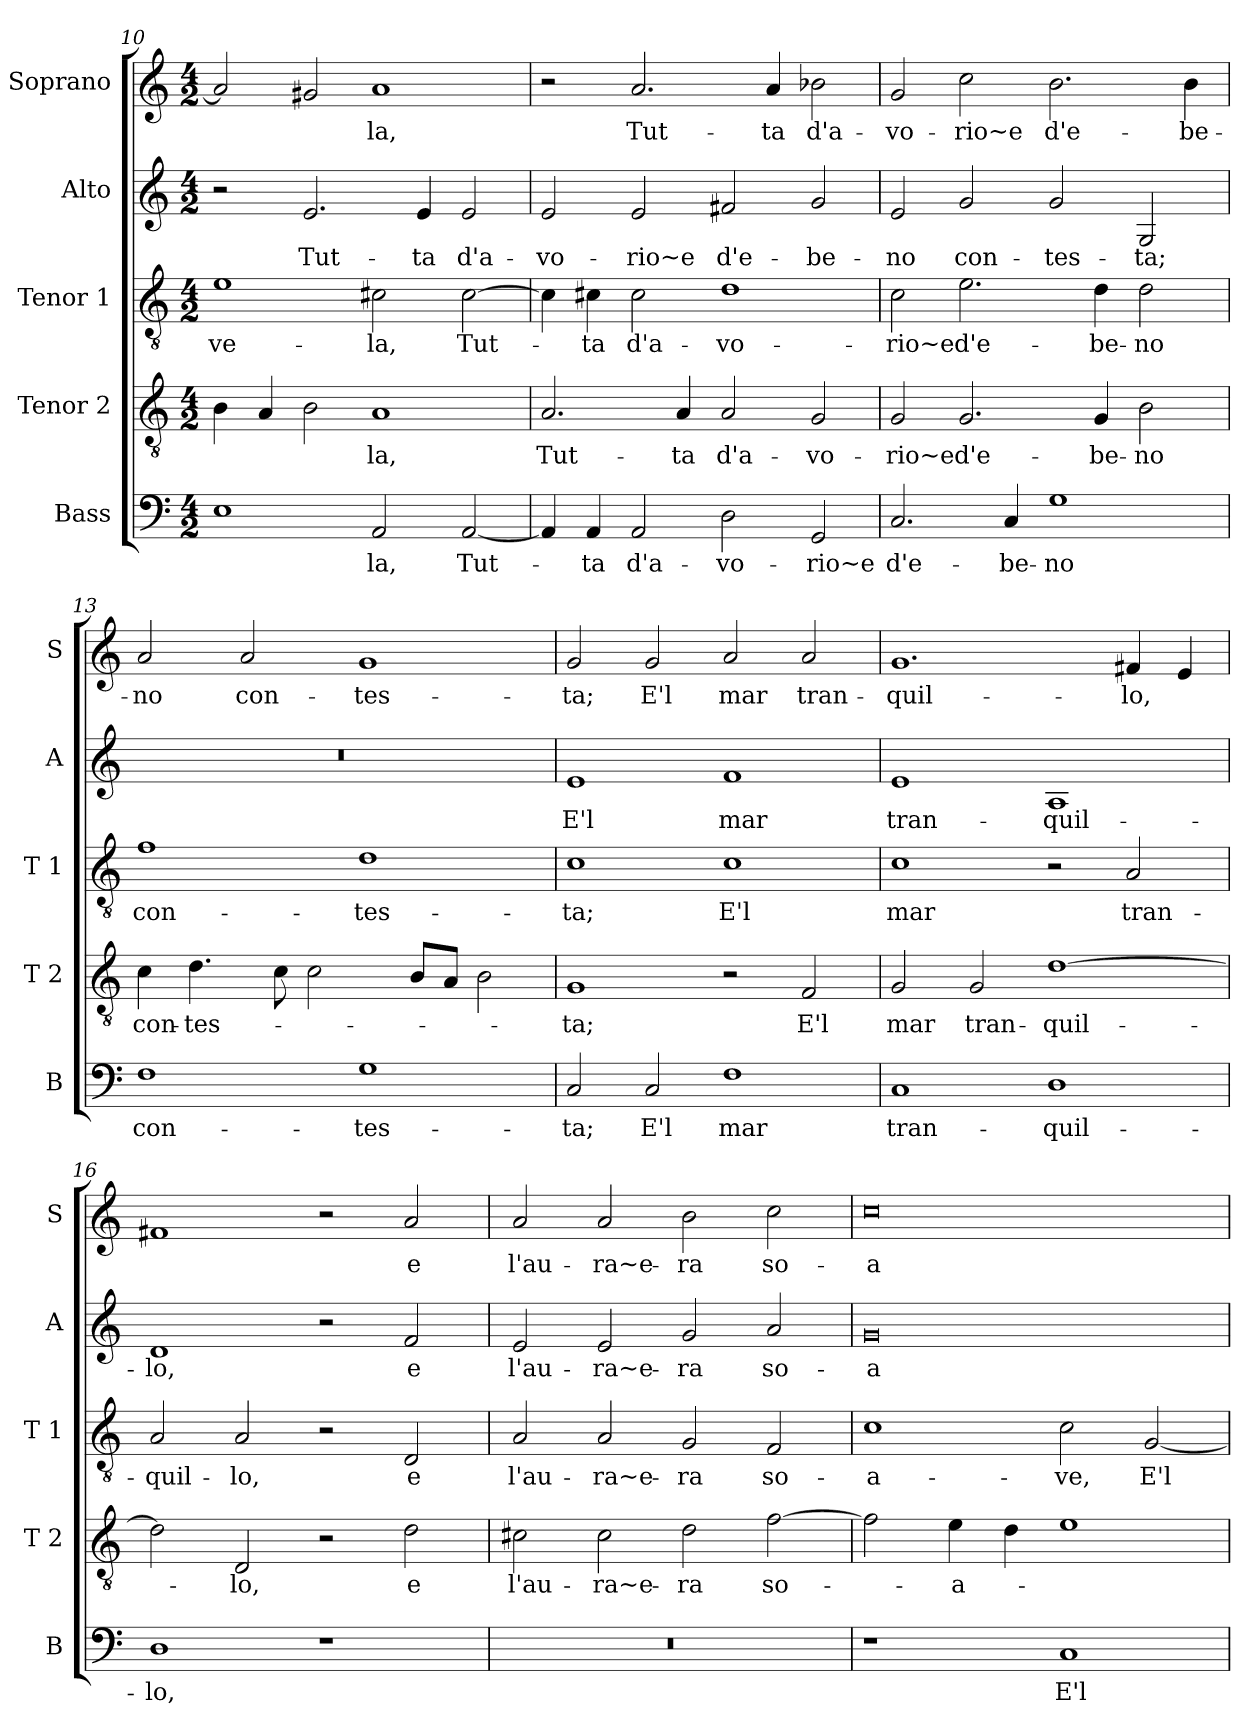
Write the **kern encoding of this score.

**kern	**text	**kern	**text	**kern	**text	**kern	**text	**kern	**text
*part5	*part5	*part4	*part4	*part3	*part3	*part2	*part2	*part1	*part1
*staff5	*staff5	*staff4	*staff4	*staff3	*staff3	*staff2	*staff2	*staff1	*staff1
*I"Bass	*	*I"Tenor 2	*	*I"Tenor 1	*	*I"Alto	*	*I"Soprano	*
*I'B	*	*I'T 2	*	*I'T 1	*	*I'A	*	*I'S	*
*clefF4	*	*clefGv2	*	*clefGv2	*	*clefG2	*	*clefG2	*
*k[]	*	*k[]	*	*k[]	*	*k[]	*	*k[]	*
*C:	*	*C:	*	*C:	*	*C:	*	*C:	*
*M4/2	*	*M4/2	*	*M4/2	*	*M4/2	*	*M4/2	*
=10	=10	=10	=10	=10	=10	=10	=10	=10	=10
!	!	!	!	!	!LO:LY:b	!	!	!	!
1E	.	4B\	.	1e	ve-	2r	.	2a/]	.
.	.	4A/	.	.	.	.	.	.	.
!	!	!	!	!	!	!	!LO:LY:b	!	!
.	.	2B\	.	.	.	2.e/	Tut-	2g#X/	.
!	!LO:LY:b	!	!LO:LY:b	!	!LO:LY:b	!	!	!	!LO:LY:b
2AA/	-la,	1A	-la,	2c#X\	-la,	.	.	1a	-la,
!	!	!	!	!	!	!	!LO:LY:b	!	!
.	.	.	.	.	.	4e/	-ta	.	.
!	!LO:LY:b	!	!	!	!LO:LY:b	!	!LO:LY:b	!	!
[2AA/	Tut-	.	.	[2c#\	Tut-	2e/	d'a-	.	.
=11	=11	=11	=11	=11	=11	=11	=11	=11	=11
!	!	!	!LO:LY:b	!	!	!	!LO:LY:b	!	!
4AA/]	.	2.A/	Tut-	4c#\]	.	2e/	-vo-	2r	.
!	!LO:LY:b	!	!	!	!LO:LY:b	!	!	!	!
4AA/	-ta	.	.	4c#X\	-ta	.	.	.	.
!	!LO:LY:b	!	!	!	!LO:LY:b	!	!LO:LY:b	!	!LO:LY:b
2AA/	d'a-	.	.	2c#\	d'a-	2e/	-rio~e	2.a/	Tut-
!	!	!	!LO:LY:b	!	!	!	!	!	!
.	.	4A/	-ta	.	.	.	.	.	.
!	!LO:LY:b	!	!LO:LY:b	!	!LO:LY:b	!	!LO:LY:b	!	!
2D\	-vo-	2A/	d'a-	1d	-vo-	2f#X/	d'e-	.	.
!	!	!	!	!	!	!	!	!	!LO:LY:b
.	.	.	.	.	.	.	.	4a/	-ta
!	!LO:LY:b	!	!LO:LY:b	!	!	!	!LO:LY:b	!	!LO:LY:b
2GG/	-rio~e	2G/	-vo-	.	.	2g/	-be-	2b-X\	d'a-
=12	=12	=12	=12	=12	=12	=12	=12	=12	=12
!	!LO:LY:b	!	!LO:LY:b	!	!LO:LY:b	!	!LO:LY:b	!	!LO:LY:b
2.C/	d'e-	2G/	-rio~e	2c\	-rio~e	2e/	-no	2g/	-vo-
!	!	!	!LO:LY:b	!	!LO:LY:b	!	!LO:LY:b	!	!LO:LY:b
.	.	2.G/	d'e-	2.e\	d'e-	2g/	con-	2cc\	-rio~e
!	!LO:LY:b	!	!	!	!	!	!	!	!
4C/	-be-	.	.	.	.	.	.	.	.
!	!LO:LY:b	!	!	!	!	!	!LO:LY:b	!	!LO:LY:b
1G	-no	.	.	.	.	2g/	-tes-	2.b\	d'e-
!	!	!	!LO:LY:b	!	!LO:LY:b	!	!	!	!
.	.	4G/	-be-	4d\	-be-	.	.	.	.
!	!	!	!LO:LY:b	!	!LO:LY:b	!	!LO:LY:b	!	!
.	.	2B\	-no	2d\	-no	2G/	-ta;	.	.
!	!	!	!	!	!	!	!	!	!LO:LY:b
.	.	.	.	.	.	.	.	4b\	-be-
!!LO:LB:g=z
=13	=13	=13	=13	=13	=13	=13	=13	=13	=13
!	!LO:LY:b	!	!LO:LY:b	!	!LO:LY:b	!	!	!	!LO:LY:b
1F	con-	4c\	con-	1f	con-	0r	.	2a/	-no
!	!	!	!LO:LY:b	!	!	!	!	!	!
.	.	4.d\	-tes-	.	.	.	.	.	.
!	!	!	!	!	!	!	!	!	!LO:LY:b
.	.	.	.	.	.	.	.	2a/	con-
.	.	8c\	.	.	.	.	.	.	.
.	.	2c\	.	.	.	.	.	.	.
!	!LO:LY:b	!	!	!	!LO:LY:b	!	!	!	!LO:LY:b
1G	-tes-	.	.	1d	-tes-	.	.	1g	-tes-
.	.	8B/L	.	.	.	.	.	.	.
.	.	8A/J	.	.	.	.	.	.	.
.	.	2B\	.	.	.	.	.	.	.
=14	=14	=14	=14	=14	=14	=14	=14	=14	=14
!	!LO:LY:b	!	!LO:LY:b	!	!LO:LY:b	!	!LO:LY:b	!	!LO:LY:b
2C/	-ta;	1G	-ta;	1c	-ta;	1e	E'l	2g/	-ta;
!	!LO:LY:b	!	!	!	!	!	!	!	!LO:LY:b
2C/	E'l	.	.	.	.	.	.	2g/	E'l
!	!LO:LY:b	!	!	!	!LO:LY:b	!	!LO:LY:b	!	!LO:LY:b
1F	mar	2r	.	1c	E'l	1f	mar	2a/	mar
!	!	!	!LO:LY:b	!	!	!	!	!	!LO:LY:b
.	.	2F/	E'l	.	.	.	.	2a/	tran-
=15	=15	=15	=15	=15	=15	=15	=15	=15	=15
!	!LO:LY:b	!	!LO:LY:b	!	!LO:LY:b	!	!LO:LY:b	!	!LO:LY:b
1C	tran-	2G/	mar	1c	mar	1e	tran-	1.g	-quil-
!	!	!	!LO:LY:b	!	!	!	!	!	!
.	.	2G/	tran-	.	.	.	.	.	.
!	!LO:LY:b	!	!LO:LY:b	!	!	!	!LO:LY:b	!	!
1D	-quil-	[1d	-quil-	2r	.	1A	-quil-	.	.
!	!	!	!	!	!LO:LY:b	!	!	!	!LO:LY:b
.	.	.	.	2A/	tran-	.	.	4f#X/	-lo,
.	.	.	.	.	.	.	.	4e/	.
=16	=16	=16	=16	=16	=16	=16	=16	=16	=16
!	!LO:LY:b	!	!	!	!LO:LY:b	!	!LO:LY:b	!	!
1D	-lo,	2d\]	.	2A/	-quil-	1d	-lo,	1f#X	.
!	!	!	!LO:LY:b	!	!LO:LY:b	!	!	!	!
.	.	2D/	-lo,	2A/	-lo,	.	.	.	.
1r	.	2r	.	2r	.	2r	.	2r	.
!	!	!	!LO:LY:b	!	!LO:LY:b	!	!LO:LY:b	!	!LO:LY:b
.	.	2d\	e	2D/	e	2f/	e	2a/	e
!!LO:LB:g=z
=17	=17	=17	=17	=17	=17	=17	=17	=17	=17
!	!	!	!LO:LY:b	!	!LO:LY:b	!	!LO:LY:b	!	!LO:LY:b
0r	.	2c#X\	l'au-	2A/	l'au-	2e/	l'au-	2a/	l'au-
!	!	!	!LO:LY:b	!	!LO:LY:b	!	!LO:LY:b	!	!LO:LY:b
.	.	2c#\	-ra~e-	2A/	-ra~e-	2e/	-ra~e-	2a/	-ra~e-
!	!	!	!LO:LY:b	!	!LO:LY:b	!	!LO:LY:b	!	!LO:LY:b
.	.	2d\	-ra	2G/	-ra	2g/	-ra	2b\	-ra
!	!	!	!LO:LY:b	!	!LO:LY:b	!	!LO:LY:b	!	!LO:LY:b
.	.	[2f\	so-	2F/	so-	2a/	so-	2cc\	so-
=18	=18	=18	=18	=18	=18	=18	=18	=18	=18
!	!	!	!	!	!LO:LY:b	!	!LO:LY:b	!	!LO:LY:b
1r	.	2f\]	.	1c	-a-	0g	-a-	0cc	-a-
!	!	!	!LO:LY:b	!	!	!	!	!	!
.	.	4e\	-a-	.	.	.	.	.	.
.	.	4d\	.	.	.	.	.	.	.
!	!LO:LY:b	!	!	!	!LO:LY:b	!	!	!	!
1C	E'l	1e	.	2c\	-ve,	.	.	.	.
!	!	!	!	!	!LO:LY:b	!	!	!	!
.	.	.	.	[2G/	E'l	.	.	.	.
=	=	=	=	=	=	=	=	=	=
*-	*-	*-	*-	*-	*-	*-	*-	*-	*-
